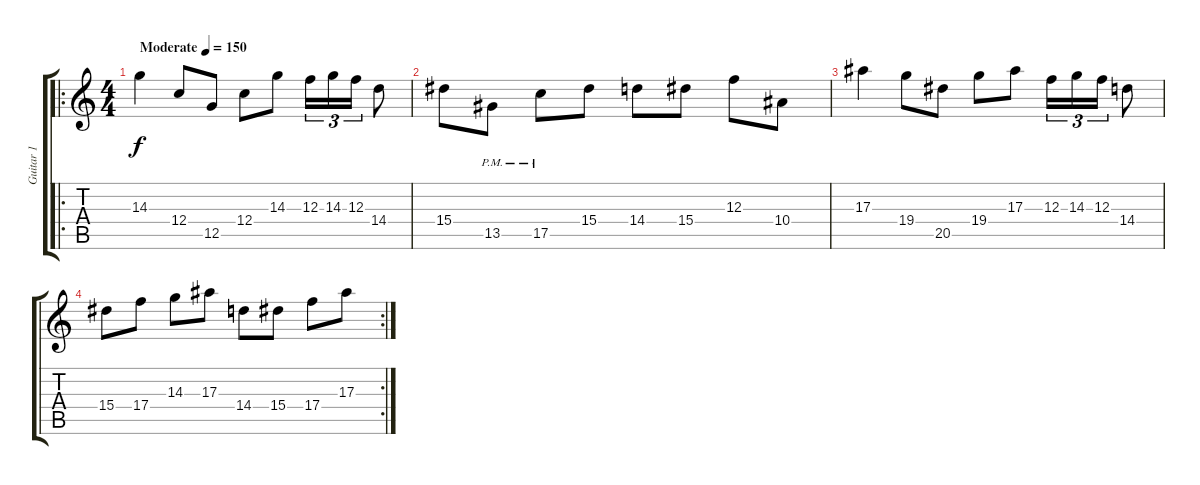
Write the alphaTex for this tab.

\track ("Guitar 1" "Guitar 1") {instrument distortionguitar}
\staff {score tabs}
\tuning (D4 A3 F3 C3 G2 C2) {hide}
\ro
\ts (4 4)
\tempo (150 "Moderate")
\clef g2
\ks c
14.3.4{dy f instrument distortionguitar} 12.4.8 12.5.8 12.4.8 14.3.8 12.3.16{tu (3 2)} 14.3.16{tu (3 2)} 12.3.16{tu (3 2)} 14.4.8 |
15.4.8 13.5{pm}.8 17.5{pm}.8 15.4.8 14.4.8 15.4.8 12.3.8 10.4.8 |
17.3.4 19.4.8 20.5.8 19.4.8 17.3.8 12.3.16{tu (3 2)} 14.3.16{tu (3 2)} 12.3.16{tu (3 2)} 14.4.8 |
\rc 2
15.4.8 17.4.8 14.3.8 17.3.8 14.4.8 15.4.8 17.4.8 17.3.8
